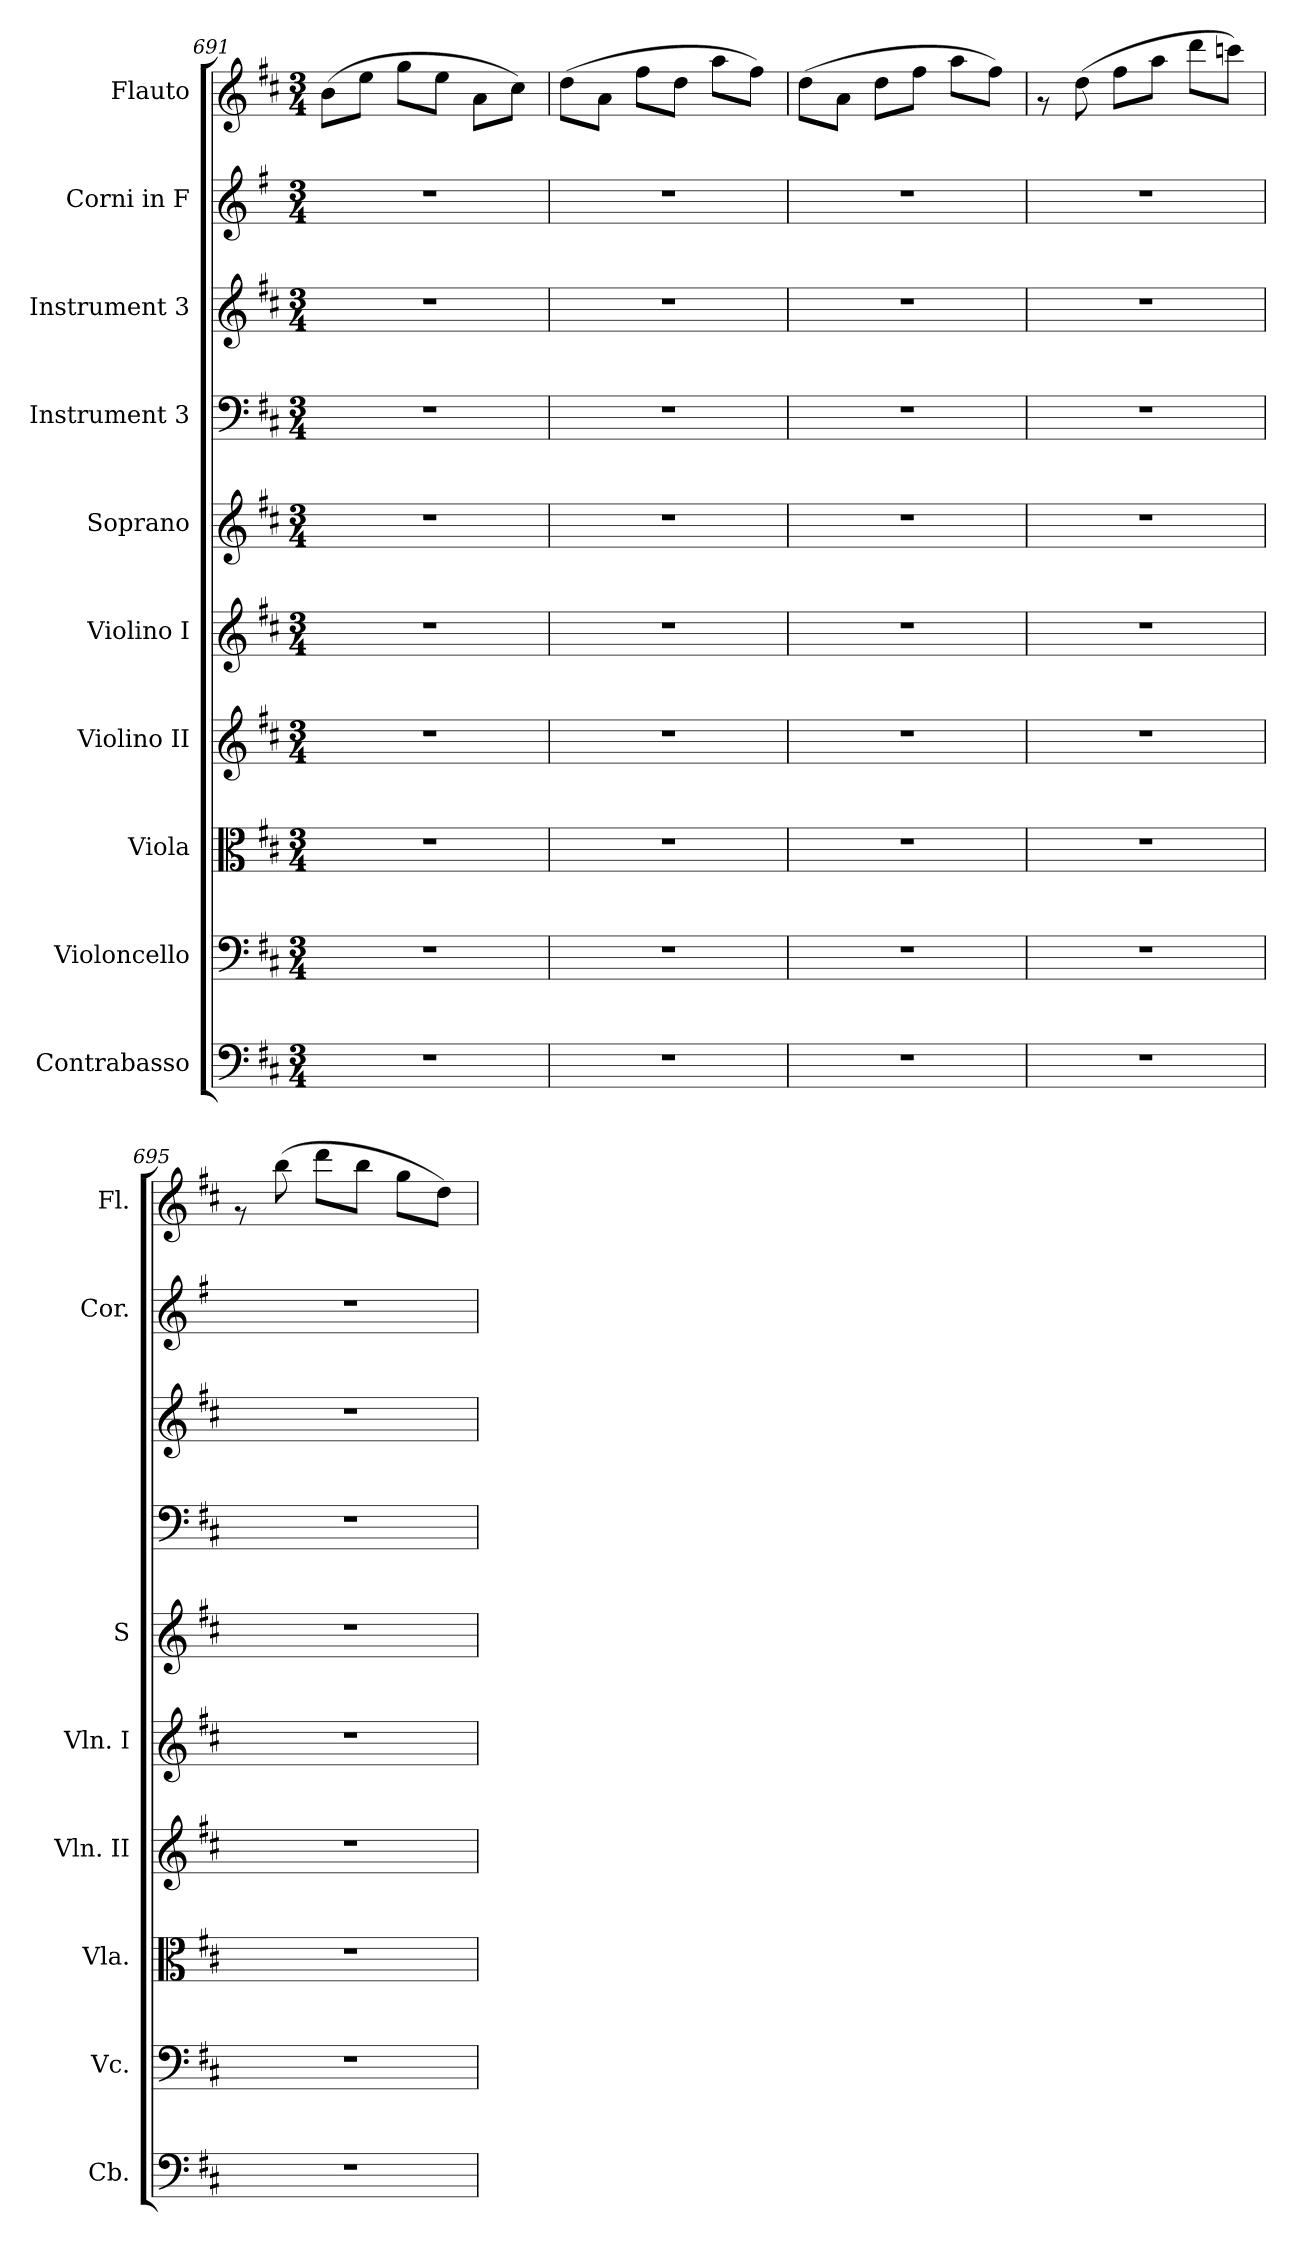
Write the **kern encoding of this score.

**kern	**kern	**kern	**kern	**kern	**kern	**kern	**kern	**kern	**kern
*part10	*part9	*part8	*part7	*part6	*part5	*part4	*part3	*part2	*part1
*staff10	*staff9	*staff8	*staff7	*staff6	*staff5	*staff4	*staff3	*staff2	*staff1
*I"Contrabasso	*I"Violoncello	*I"Viola	*I"Violino II	*I"Violino I	*I"Soprano	*I"Instrument 3	*I"Instrument 3	*I"Corni in F	*I"Flauto
*I'Cb.	*I'Vc.	*I'Vla.	*I'Vln. II	*I'Vln. I	*I'S	*	*	*I'Cor.	*I'Fl.
*clefF4	*clefF4	*clefC3	*clefG2	*clefG2	*clefG2	*clefF4	*clefG2	*clefG2	*clefG2
*ITrd1c2	*ITrd1c2	*ITrd1c2	*ITrd1c2	*ITrd1c2	*ITrd1c2	*ITrd1c2	*ITrd1c2	*ITrd4c7	*ITrd1c2
*k[]	*k[]	*k[]	*k[]	*k[]	*k[]	*k[]	*k[]	*k[]	*k[]
*C:	*C:	*C:	*C:	*C:	*C:	*C:	*C:	*C:	*C:
*M3/4	*M3/4	*M3/4	*M3/4	*M3/4	*M3/4	*M3/4	*M3/4	*M3/4	*M3/4
=691	=691	=691	=691	=691	=691	=691	=691	=691	=691
2.r	2.r	2.r	2.r	2.r	2.r	2.r	2.r	2.r	(>8a\L
.	.	.	.	.	.	.	.	.	8dd\J
.	.	.	.	.	.	.	.	.	8ff\L
.	.	.	.	.	.	.	.	.	8dd\J
.	.	.	.	.	.	.	.	.	8g\L
.	.	.	.	.	.	.	.	.	8b\J)
=692	=692	=692	=692	=692	=692	=692	=692	=692	=692
2.r	2.r	2.r	2.r	2.r	2.r	2.r	2.r	2.r	(>8cc\L
.	.	.	.	.	.	.	.	.	8g\J
.	.	.	.	.	.	.	.	.	8ee\L
.	.	.	.	.	.	.	.	.	8cc\J
.	.	.	.	.	.	.	.	.	8gg\L
.	.	.	.	.	.	.	.	.	8ee\J)
=693	=693	=693	=693	=693	=693	=693	=693	=693	=693
2.r	2.r	2.r	2.r	2.r	2.r	2.r	2.r	2.r	(>8cc\L
.	.	.	.	.	.	.	.	.	8g\J
.	.	.	.	.	.	.	.	.	8cc\L
.	.	.	.	.	.	.	.	.	8ee\J
.	.	.	.	.	.	.	.	.	8gg\L
.	.	.	.	.	.	.	.	.	8ee\J)
=694	=694	=694	=694	=694	=694	=694	=694	=694	=694
2.r	2.r	2.r	2.r	2.r	2.r	2.r	2.r	2.r	8rf
.	.	.	.	.	.	.	.	.	(>8cc\
.	.	.	.	.	.	.	.	.	8ee\L
.	.	.	.	.	.	.	.	.	8gg\J
.	.	.	.	.	.	.	.	.	8ccc\L
.	.	.	.	.	.	.	.	.	8bb-X\J)
!!LO:PB:g=z
=695	=695	=695	=695	=695	=695	=695	=695	=695	=695
2.r	2.r	2.r	2.r	2.r	2.r	2.r	2.r	2.r	8rf
.	.	.	.	.	.	.	.	.	(>8aa\
.	.	.	.	.	.	.	.	.	8ccc\L
.	.	.	.	.	.	.	.	.	8aa\J
.	.	.	.	.	.	.	.	.	8ff\L
.	.	.	.	.	.	.	.	.	8cc\J)
=	=	=	=	=	=	=	=	=	=
*-	*-	*-	*-	*-	*-	*-	*-	*-	*-
